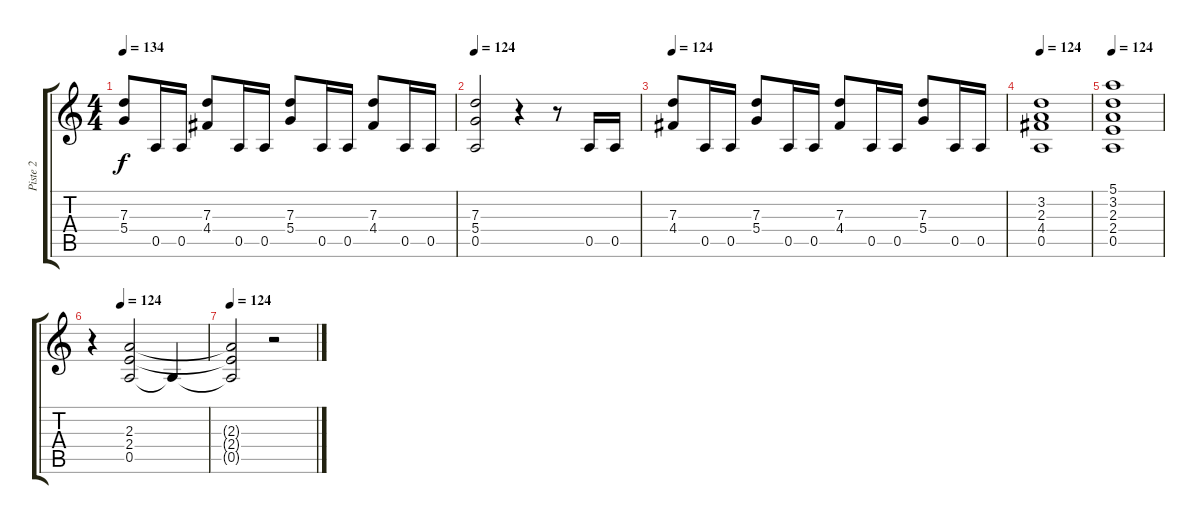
\track ("Piste 2" "Piste 2") {instrument distortionguitar}
\staff {score tabs}
\tuning (E4 B3 G3 D3 A2 E2) {hide}
\ts (4 4)
\tempo 134
\clef g2
\ks c
(7.3 5.4).8{dy f} 0.5.16 0.5.16 (7.3 4.4).8 0.5.16 0.5.16 (7.3 5.4).8 0.5.16 0.5.16 (7.3 4.4).8 0.5.16 0.5.16 |
\tempo 124
(7.3 5.4 0.5).2 r.4 r.8 0.5.16 0.5.16 |
\tempo 124
(7.3 4.4).8 0.5.16 0.5.16 (7.3 5.4).8 0.5.16 0.5.16 (7.3 4.4).8 0.5.16 0.5.16 (7.3 5.4).8 0.5.16 0.5.16 |
\tempo 124
(3.2 2.3 4.4 0.5).1 |
\tempo 124
(5.1 3.2 2.3 2.4 0.5).1 |
\tempo (124 0.25)
r.4 (2.3 2.4 0.5).2 0.5{t}.4 |
\tempo 124
(2.3{t} 2.4{t} 0.5{t}).2 r.2
